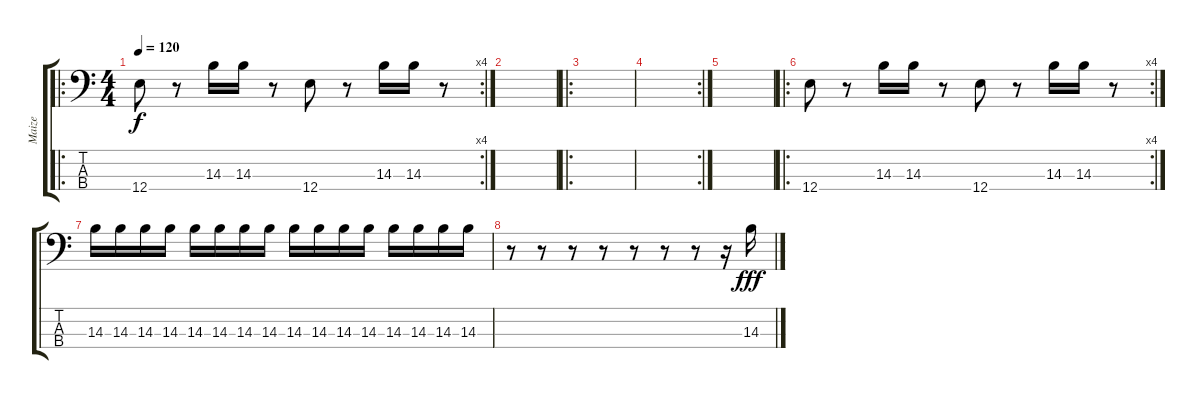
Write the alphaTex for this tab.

\track ("Maize" "Maize") {instrument electricbassfinger}
\staff {score tabs}
\tuning (G2 D2 A1 E1) {hide}
\ro
\rc 4
\ts (4 4)
\tempo 120
\clef f4
\ks c
12.4.8{dy f} r.8 14.3.16 14.3.16 r.8 12.4.8 r.8 14.3.16 14.3.16 r.8 |
|
\ro
|
\rc 2
|
|
\ro
\rc 4
12.4.8 r.8 14.3.16 14.3.16 r.8 12.4.8 r.8 14.3.16 14.3.16 r.8 |
14.3.16 14.3.16 14.3.16 14.3.16 14.3.16 14.3.16 14.3.16 14.3.16 14.3.16 14.3.16 14.3.16 14.3.16 14.3.16 14.3.16 14.3.16 14.3.16 |
r.8 r.8 r.8 r.8 r.8 r.8 r.8 r.16 14.3.16{dy fff}
